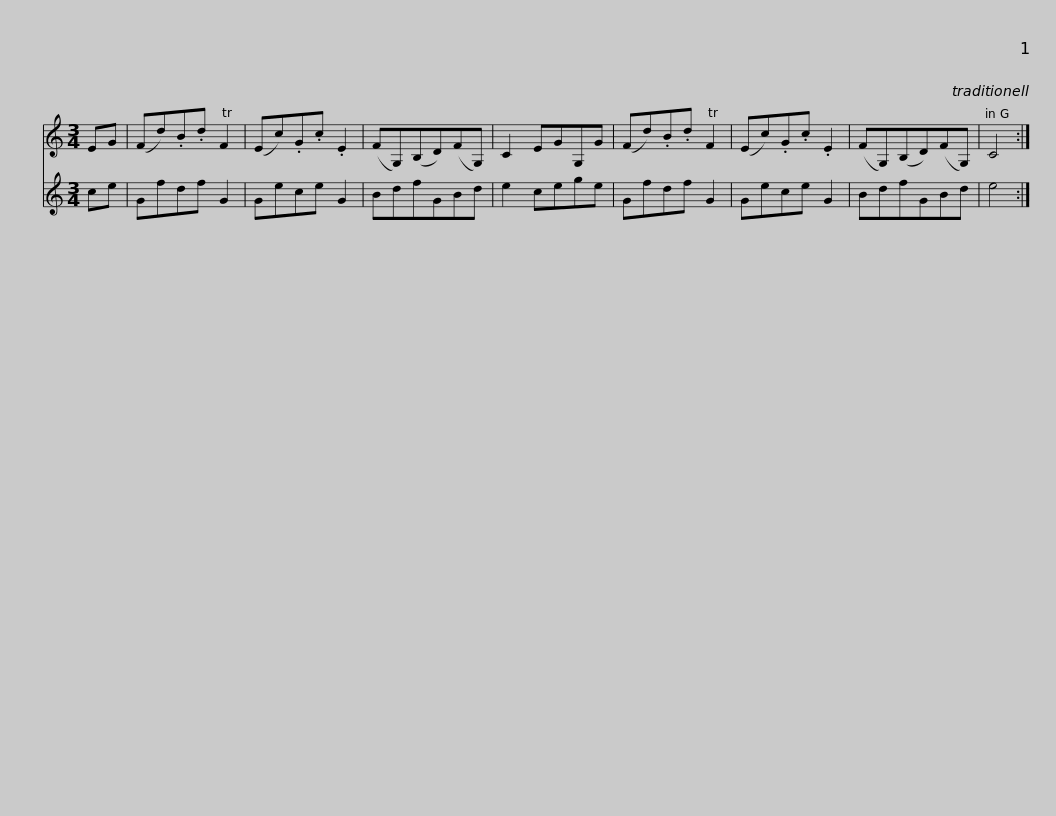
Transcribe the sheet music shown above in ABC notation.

X:1
%%score 1 2
L:1/8
M:3/4
I:linebreak $
K:C
V:1 treble
V:2 treble
V:1
 EG | (Fd).B.d TF2 | (Ec).G.c .E2 | (FG,)(B,D)(FG,) | C2 EGG,G | %5
 (Fd).B.d TF2 | (Ec).G.c .E2 | (FG,)(B,D)(FG,) | C4 :| %9
V:2
 ce | Gfdf G2 | Gece G2 | BdfGBd | e2 cege | %5
 Gfdf G2 | Gece G2 | BdfGBd | e4 :| %9
